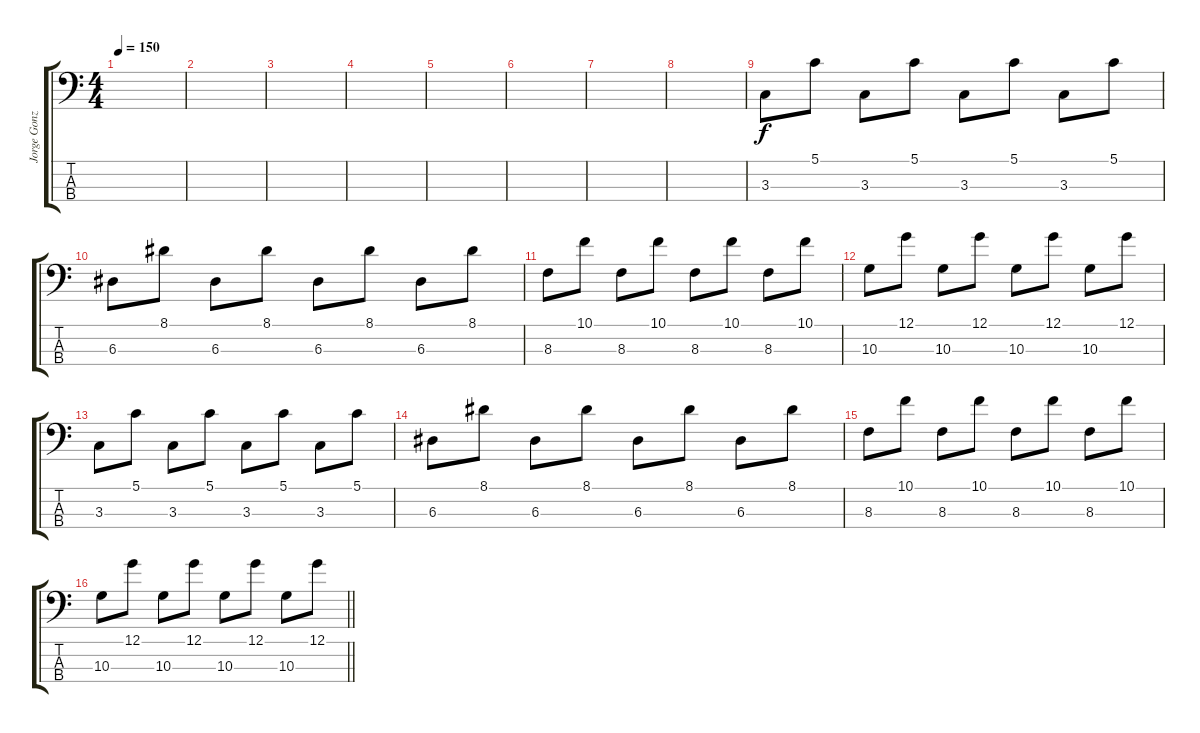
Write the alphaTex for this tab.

\track ("Jorge González" "Jorge Gonz") {instrument acousticbass}
\staff {score tabs}
\tuning (G2 D2 A1 E1) {hide}
\ts (4 4)
\tempo 150
\clef f4
\ks c
|
|
|
|
|
|
|
|
3.3.8 5.1.8 3.3.8 5.1.8 3.3.8 5.1.8 3.3.8 5.1.8 |
6.3.8 8.1.8 6.3.8 8.1.8 6.3.8 8.1.8 6.3.8 8.1.8 |
8.3.8 10.1.8 8.3.8 10.1.8 8.3.8 10.1.8 8.3.8 10.1.8 |
10.3.8 12.1.8 10.3.8 12.1.8 10.3.8 12.1.8 10.3.8 12.1.8 |
3.3.8 5.1.8 3.3.8 5.1.8 3.3.8 5.1.8 3.3.8 5.1.8 |
6.3.8 8.1.8 6.3.8 8.1.8 6.3.8 8.1.8 6.3.8 8.1.8 |
8.3.8 10.1.8 8.3.8 10.1.8 8.3.8 10.1.8 8.3.8 10.1.8 |
\barLineRight lightlight
10.3.8 12.1.8 10.3.8 12.1.8 10.3.8 12.1.8 10.3.8 12.1.8
